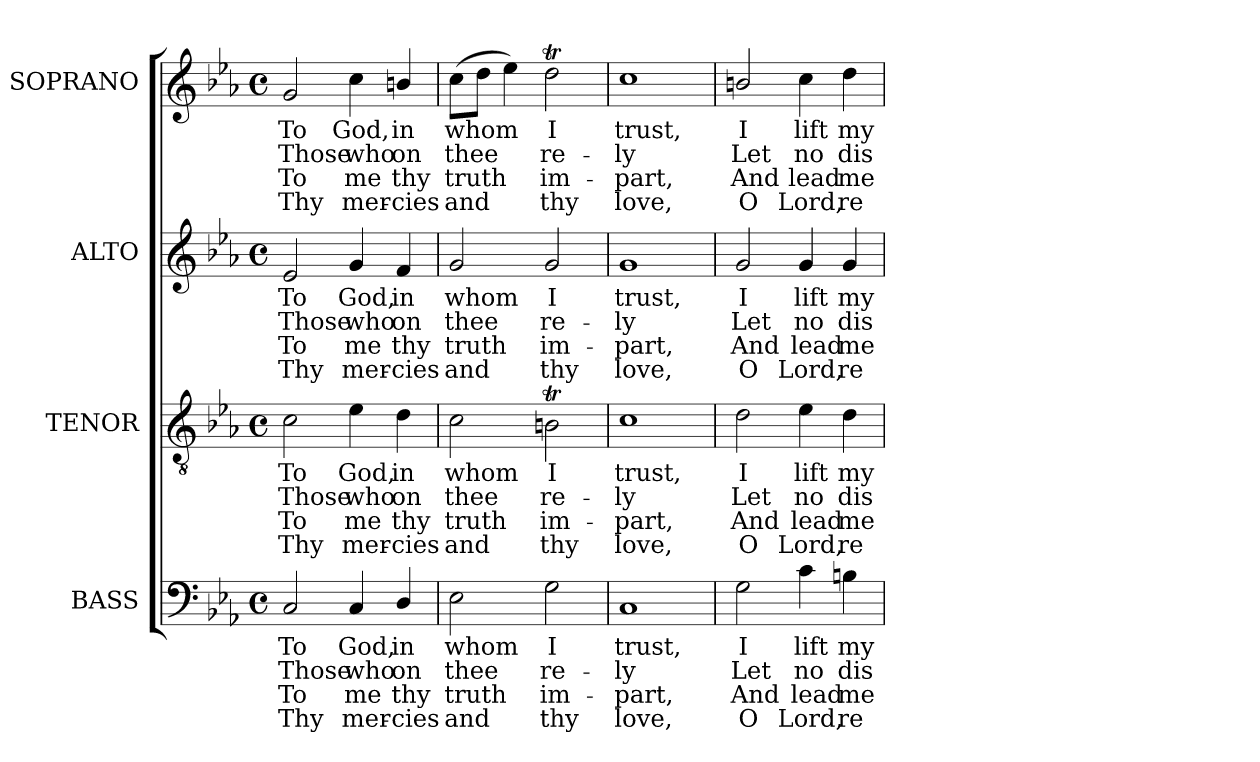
**kern	**text	**text	**text	**text	**kern	**text	**text	**text	**text	**kern	**text	**text	**text	**text	**kern	**text	**text	**text	**text
*part4	*part4	*part4	*part4	*part4	*part3	*part3	*part3	*part3	*part3	*part2	*part2	*part2	*part2	*part2	*part1	*part1	*part1	*part1	*part1
*staff4	*staff4	*staff4	*staff4	*staff4	*staff3	*staff3	*staff3	*staff3	*staff3	*staff2	*staff2	*staff2	*staff2	*staff2	*staff1	*staff1	*staff1	*staff1	*staff1
*I"BASS	*	*	*	*	*I"TENOR	*	*	*	*	*I"ALTO	*	*	*	*	*I"SOPRANO	*	*	*	*
*I'B.	*	*	*	*	*I'T.	*	*	*	*	*I'A.	*	*	*	*	*I'S.	*	*	*	*
!!LO:PB:g=z
*clefF4	*	*	*	*	*clefGv2	*	*	*	*	*clefG2	*	*	*	*	*clefG2	*	*	*	*
*	*	*	*	*	*ITrd7c12	*	*	*	*	*	*	*	*	*	*	*	*	*	*
*k[b-e-a-]	*	*	*	*	*k[b-e-a-]	*	*	*	*	*k[b-e-a-]	*	*	*	*	*k[b-e-a-]	*	*	*	*
*c:	*	*	*	*	*c:	*	*	*	*	*c:	*	*	*	*	*c:	*	*	*	*
*M4/4	*	*	*	*	*M4/4	*	*	*	*	*M4/4	*	*	*	*	*M4/4	*	*	*	*
*met(c)	*	*	*	*	*met(c)	*	*	*	*	*met(c)	*	*	*	*	*met(c)	*	*	*	*
=1	=1	=1	=1	=1	=1	=1	=1	=1	=1	=1	=1	=1	=1	=1	=1	=1	=1	=1	=1
!	!LO:LY:b:color=#000000	!LO:LY:b:color=#000000	!LO:LY:b:color=#000000	!LO:LY:b:color=#000000	!	!	!	!	!	!	!	!	!	!	!	!	!	!	!
!	!	!	!	!	!	!LO:LY:b:color=#000000	!LO:LY:b:color=#000000	!LO:LY:b:color=#000000	!LO:LY:b:color=#000000	!	!	!	!	!	!	!	!	!	!
!	!	!	!	!	!	!	!	!	!	!	!LO:LY:b:color=#000000	!LO:LY:b:color=#000000	!LO:LY:b:color=#000000	!LO:LY:b:color=#000000	!	!	!	!	!
!	!	!	!	!	!	!	!	!	!	!	!	!	!	!	!	!LO:LY:b:color=#000000	!LO:LY:b:color=#000000	!LO:LY:b:color=#000000	!LO:LY:b:color=#000000
2Ci/	To	Those	To	Thy	2Ci\	To	Those	To	Thy	2e-i/	To	Those	To	Thy	2gi/	To	Those	To	Thy
!	!LO:LY:b:color=#000000	!LO:LY:b:color=#000000	!LO:LY:b:color=#000000	!LO:LY:b:color=#000000	!	!	!	!	!	!	!	!	!	!	!	!	!	!	!
!	!	!	!	!	!	!LO:LY:b:color=#000000	!LO:LY:b:color=#000000	!LO:LY:b:color=#000000	!LO:LY:b:color=#000000	!	!	!	!	!	!	!	!	!	!
!	!	!	!	!	!	!	!	!	!	!	!LO:LY:b:color=#000000	!LO:LY:b:color=#000000	!LO:LY:b:color=#000000	!LO:LY:b:color=#000000	!	!	!	!	!
!	!	!	!	!	!	!	!	!	!	!	!	!	!	!	!	!LO:LY:b:color=#000000	!LO:LY:b:color=#000000	!LO:LY:b:color=#000000	!LO:LY:b:color=#000000
4Ci/	God,	who	me	mer-	4E-i\	God,	who	me	mer-	4gi/	God,	who	me	mer-	4cci\	God,	who	me	mer-
!	!LO:LY:b:color=#000000	!LO:LY:b:color=#000000	!LO:LY:b:color=#000000	!LO:LY:b:color=#000000	!	!	!	!	!	!	!	!	!	!	!	!	!	!	!
!	!	!	!	!	!	!LO:LY:b:color=#000000	!LO:LY:b:color=#000000	!LO:LY:b:color=#000000	!LO:LY:b:color=#000000	!	!	!	!	!	!	!	!	!	!
!	!	!	!	!	!	!	!	!	!	!	!LO:LY:b:color=#000000	!LO:LY:b:color=#000000	!LO:LY:b:color=#000000	!LO:LY:b:color=#000000	!	!	!	!	!
!	!	!	!	!	!	!	!	!	!	!	!	!	!	!	!	!LO:LY:b:color=#000000	!LO:LY:b:color=#000000	!LO:LY:b:color=#000000	!LO:LY:b:color=#000000
4Di/	in	on	-thy	cies	4Di\	in	on	-thy	cies	4fi/	in	on	-thy	cies	4bni/	in	on	-thy	cies
=2	=2	=2	=2	=2	=2	=2	=2	=2	=2	=2	=2	=2	=2	=2	=2	=2	=2	=2	=2
!	!LO:LY:b:color=#000000	!LO:LY:b:color=#000000	!LO:LY:b:color=#000000	!LO:LY:b:color=#000000	!	!	!	!	!	!	!	!	!	!	!	!	!	!	!
!	!	!	!	!	!	!LO:LY:b:color=#000000	!LO:LY:b:color=#000000	!LO:LY:b:color=#000000	!LO:LY:b:color=#000000	!	!	!	!	!	!	!	!	!	!
!	!	!	!	!	!	!	!	!	!	!	!LO:LY:b:color=#000000	!LO:LY:b:color=#000000	!LO:LY:b:color=#000000	!LO:LY:b:color=#000000	!	!	!	!	!
!	!	!	!	!	!	!	!	!	!	!	!	!	!	!	!	!LO:LY:b:color=#000000	!LO:LY:b:color=#000000	!LO:LY:b:color=#000000	!LO:LY:b:color=#000000
2E-i\	whom	thee	truth	and	2Ci\	whom	thee	truth	and	2gi/	whom	thee	truth	and	(8cci\L	whom	thee	truth	and
.	.	.	.	.	.	.	.	.	.	.	.	.	.	.	8ddi\J	.	.	.	.
.	.	.	.	.	.	.	.	.	.	.	.	.	.	.	4ee-i\)	.	.	.	.
!	!LO:LY:b:color=#000000	!LO:LY:b:color=#000000	!LO:LY:b:color=#000000	!LO:LY:b:color=#000000	!	!	!	!	!	!	!	!	!	!	!	!	!	!	!
!	!	!	!	!	!	!LO:LY:b:color=#000000	!LO:LY:b:color=#000000	!LO:LY:b:color=#000000	!LO:LY:b:color=#000000	!	!	!	!	!	!	!	!	!	!
!	!	!	!	!	!	!	!	!	!	!	!LO:LY:b:color=#000000	!LO:LY:b:color=#000000	!LO:LY:b:color=#000000	!LO:LY:b:color=#000000	!	!	!	!	!
!	!	!	!	!	!	!	!	!	!	!	!	!	!	!	!	!LO:LY:b:color=#000000	!LO:LY:b:color=#000000	!LO:LY:b:color=#000000	!LO:LY:b:color=#000000
2Gi\	I	re-	im-	-thy	2BBnti\	I	re-	im-	-thy	2gi/	I	re-	im-	-thy	2ddti\	I	re-	im-	-thy
=3	=3	=3	=3	=3	=3	=3	=3	=3	=3	=3	=3	=3	=3	=3	=3	=3	=3	=3	=3
!	!LO:LY:b:color=#000000	!LO:LY:b:color=#000000	!LO:LY:b:color=#000000	!LO:LY:b:color=#000000	!	!	!	!	!	!	!	!	!	!	!	!	!	!	!
!	!	!	!	!	!	!LO:LY:b:color=#000000	!LO:LY:b:color=#000000	!LO:LY:b:color=#000000	!LO:LY:b:color=#000000	!	!	!	!	!	!	!	!	!	!
!	!	!	!	!	!	!	!	!	!	!	!LO:LY:b:color=#000000	!LO:LY:b:color=#000000	!LO:LY:b:color=#000000	!LO:LY:b:color=#000000	!	!	!	!	!
!	!	!	!	!	!	!	!	!	!	!	!	!	!	!	!	!LO:LY:b:color=#000000	!LO:LY:b:color=#000000	!LO:LY:b:color=#000000	!LO:LY:b:color=#000000
1Ci	trust,	-ly	part,	love,	1Ci	trust,	-ly	part,	love,	1gi	trust,	-ly	part,	love,	1cci	trust,	-ly	part,	love,
=4	=4	=4	=4	=4	=4	=4	=4	=4	=4	=4	=4	=4	=4	=4	=4	=4	=4	=4	=4
!	!LO:LY:b:color=#000000	!LO:LY:b:color=#000000	!LO:LY:b:color=#000000	!LO:LY:b:color=#000000	!	!	!	!	!	!	!	!	!	!	!	!	!	!	!
!	!	!	!	!	!	!LO:LY:b:color=#000000	!LO:LY:b:color=#000000	!LO:LY:b:color=#000000	!LO:LY:b:color=#000000	!	!	!	!	!	!	!	!	!	!
!	!	!	!	!	!	!	!	!	!	!	!LO:LY:b:color=#000000	!LO:LY:b:color=#000000	!LO:LY:b:color=#000000	!LO:LY:b:color=#000000	!	!	!	!	!
!	!	!	!	!	!	!	!	!	!	!	!	!	!	!	!	!LO:LY:b:color=#000000	!LO:LY:b:color=#000000	!LO:LY:b:color=#000000	!LO:LY:b:color=#000000
2Gi\	I	Let	And	O	2Di\	I	Let	And	O	2gi/	I	Let	And	O	2bni/	I	Let	And	O
!	!LO:LY:b:color=#000000	!LO:LY:b:color=#000000	!LO:LY:b:color=#000000	!LO:LY:b:color=#000000	!	!	!	!	!	!	!	!	!	!	!	!	!	!	!
!	!	!	!	!	!	!LO:LY:b:color=#000000	!LO:LY:b:color=#000000	!LO:LY:b:color=#000000	!LO:LY:b:color=#000000	!	!	!	!	!	!	!	!	!	!
!	!	!	!	!	!	!	!	!	!	!	!LO:LY:b:color=#000000	!LO:LY:b:color=#000000	!LO:LY:b:color=#000000	!LO:LY:b:color=#000000	!	!	!	!	!
!	!	!	!	!	!	!	!	!	!	!	!	!	!	!	!	!LO:LY:b:color=#000000	!LO:LY:b:color=#000000	!LO:LY:b:color=#000000	!LO:LY:b:color=#000000
4ci\	lift	no	lead	Lord,	4E-i\	lift	no	lead	Lord,	4gi/	lift	no	lead	Lord,	4cci\	lift	no	lead	Lord,
!	!LO:LY:b:color=#000000	!LO:LY:b:color=#000000	!LO:LY:b:color=#000000	!LO:LY:b:color=#000000	!	!	!	!	!	!	!	!	!	!	!	!	!	!	!
!	!	!	!	!	!	!LO:LY:b:color=#000000	!LO:LY:b:color=#000000	!LO:LY:b:color=#000000	!LO:LY:b:color=#000000	!	!	!	!	!	!	!	!	!	!
!	!	!	!	!	!	!	!	!	!	!	!LO:LY:b:color=#000000	!LO:LY:b:color=#000000	!LO:LY:b:color=#000000	!LO:LY:b:color=#000000	!	!	!	!	!
!	!	!	!	!	!	!	!	!	!	!	!	!	!	!	!	!LO:LY:b:color=#000000	!LO:LY:b:color=#000000	!LO:LY:b:color=#000000	!LO:LY:b:color=#000000
4Bni\	my	dis-	me	re-	4Di\	my	dis-	me	re-	4gi/	my	dis-	me	re-	4ddi\	my	dis-	me	re-
=	=	=	=	=	=	=	=	=	=	=	=	=	=	=	=	=	=	=	=
*-	*-	*-	*-	*-	*-	*-	*-	*-	*-	*-	*-	*-	*-	*-	*-	*-	*-	*-	*-
